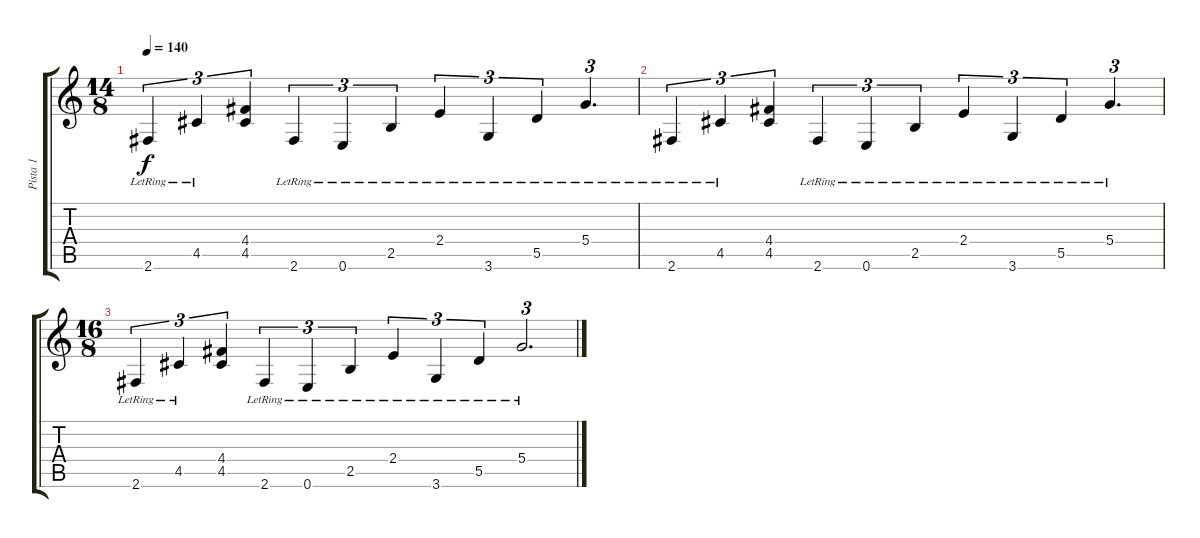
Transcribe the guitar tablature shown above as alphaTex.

\track ("Pista 1" "Pista 1") {instrument distortionguitar}
\staff {score tabs}
\tuning (E4 B3 G3 D3 A2 E2) {hide}
\ts (14 8)
\tempo 140
\clef g2
\ks c
2.6{lr}.4{tu (3 2) dy f volume 10} 4.5{lr}.4{tu (3 2)} (4.4 4.5).4{tu (3 2)} 2.6{lr}.4{tu (3 2)} 0.6{lr}.4{tu (3 2)} 2.5{lr}.4{tu (3 2)} 2.4{lr}.4{tu (3 2)} 3.6{lr}.4{tu (3 2)} 5.5{lr}.4{tu (3 2)} 5.4{lr}.4{d tu (3 2)} |
2.6{lr}.4{tu (3 2) volume 5} 4.5{lr}.4{tu (3 2)} (4.4 4.5).4{tu (3 2)} 2.6{lr}.4{tu (3 2)} 0.6{lr}.4{tu (3 2)} 2.5{lr}.4{tu (3 2)} 2.4{lr}.4{tu (3 2)} 3.6{lr}.4{tu (3 2)} 5.5{lr}.4{tu (3 2)} 5.4{lr}.4{d tu (3 2)} |
\ts (16 8)
2.6{lr}.4{tu (3 2) volume 1} 4.5{lr}.4{tu (3 2)} (4.4 4.5).4{tu (3 2)} 2.6{lr}.4{tu (3 2)} 0.6{lr}.4{tu (3 2)} 2.5{lr}.4{tu (3 2)} 2.4{lr}.4{tu (3 2)} 3.6{lr}.4{tu (3 2)} 5.5{lr}.4{tu (3 2)} 5.4{lr}.2{d tu (3 2)}
